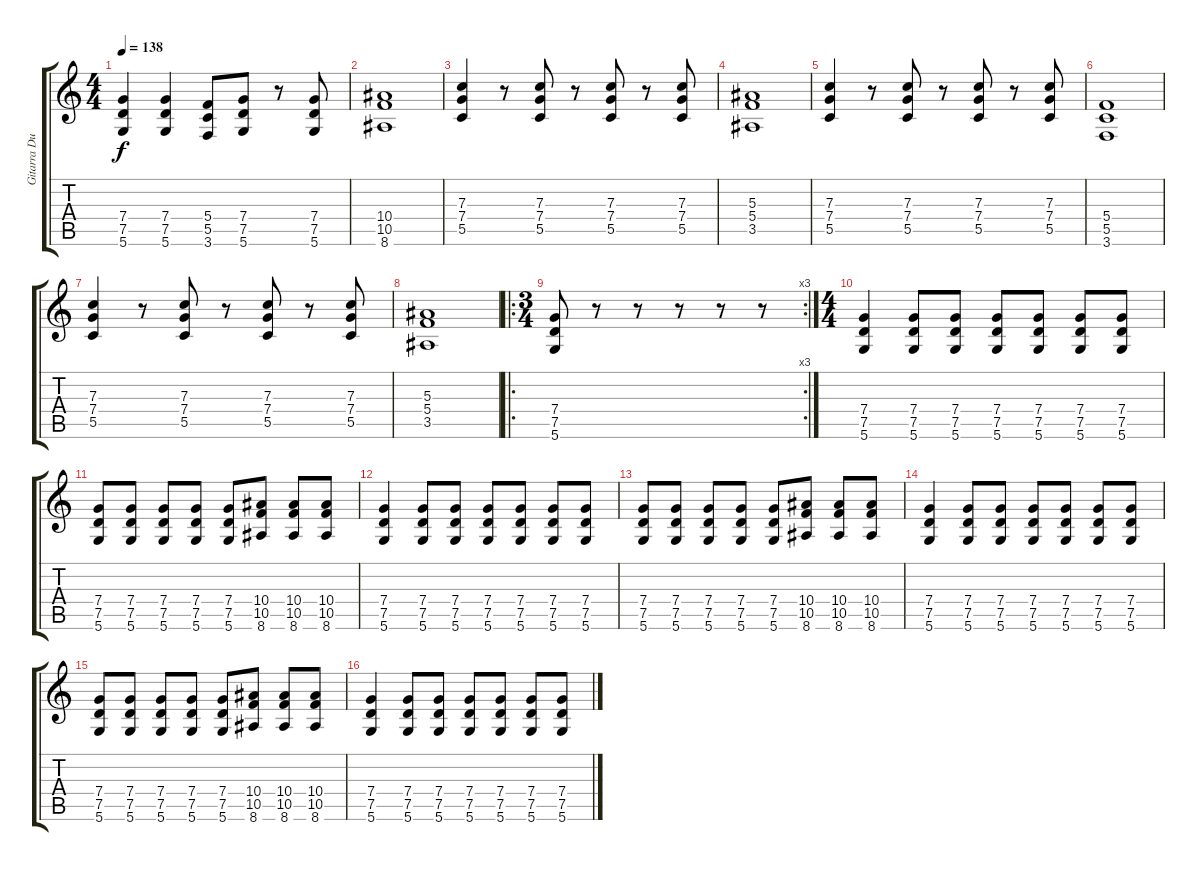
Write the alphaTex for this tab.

\track ("Gitarra Dus Ritemos" "Gitarra Du") {instrument distortionguitar}
\staff {score tabs}
\tuning (D4 A3 F3 C3 G2 D2) {hide}
\ts (4 4)
\tempo 138
\clef g2
\ks c
(7.4 7.5 5.6).4{dy f} (7.4 7.5 5.6).4 (5.4 5.5 3.6).8 (7.4 7.5 5.6).8 r.8 (7.4 7.5 5.6).8 |
(10.4 10.5 8.6).1 |
(7.3 7.4 5.5).4 r.8 (7.3 7.4 5.5).8 r.8 (7.3 7.4 5.5).8 r.8 (7.3 7.4 5.5).8 |
(5.3 5.4 3.5).1 |
(7.3 7.4 5.5).4 r.8 (7.3 7.4 5.5).8 r.8 (7.3 7.4 5.5).8 r.8 (7.3 7.4 5.5).8 |
(5.4 5.5 3.6).1 |
(7.3 7.4 5.5).4 r.8 (7.3 7.4 5.5).8 r.8 (7.3 7.4 5.5).8 r.8 (7.3 7.4 5.5).8 |
(5.3 5.4 3.5).1 |
\ro
\rc 3
\ts (3 4)
(7.4 7.5 5.6).8 r.8 r.8 r.8 r.8 r.8 |
\ts (4 4)
(7.4 7.5 5.6).4 (7.4 7.5 5.6).8 (7.4 7.5 5.6).8 (7.4 7.5 5.6).8 (7.4 7.5 5.6).8 (7.4 7.5 5.6).8 (7.4 7.5 5.6).8 |
(7.4 7.5 5.6).8 (7.4 7.5 5.6).8 (7.4 7.5 5.6).8 (7.4 7.5 5.6).8 (7.4 7.5 5.6).8 (10.4 10.5 8.6).8 (10.4 10.5 8.6).8 (10.4 10.5 8.6).8 |
(7.4 7.5 5.6).4 (7.4 7.5 5.6).8 (7.4 7.5 5.6).8 (7.4 7.5 5.6).8 (7.4 7.5 5.6).8 (7.4 7.5 5.6).8 (7.4 7.5 5.6).8 |
(7.4 7.5 5.6).8 (7.4 7.5 5.6).8 (7.4 7.5 5.6).8 (7.4 7.5 5.6).8 (7.4 7.5 5.6).8 (10.4 10.5 8.6).8 (10.4 10.5 8.6).8 (10.4 10.5 8.6).8 |
(7.4 7.5 5.6).4 (7.4 7.5 5.6).8 (7.4 7.5 5.6).8 (7.4 7.5 5.6).8 (7.4 7.5 5.6).8 (7.4 7.5 5.6).8 (7.4 7.5 5.6).8 |
(7.4 7.5 5.6).8 (7.4 7.5 5.6).8 (7.4 7.5 5.6).8 (7.4 7.5 5.6).8 (7.4 7.5 5.6).8 (10.4 10.5 8.6).8 (10.4 10.5 8.6).8 (10.4 10.5 8.6).8 |
(7.4 7.5 5.6).4 (7.4 7.5 5.6).8 (7.4 7.5 5.6).8 (7.4 7.5 5.6).8 (7.4 7.5 5.6).8 (7.4 7.5 5.6).8 (7.4 7.5 5.6).8
